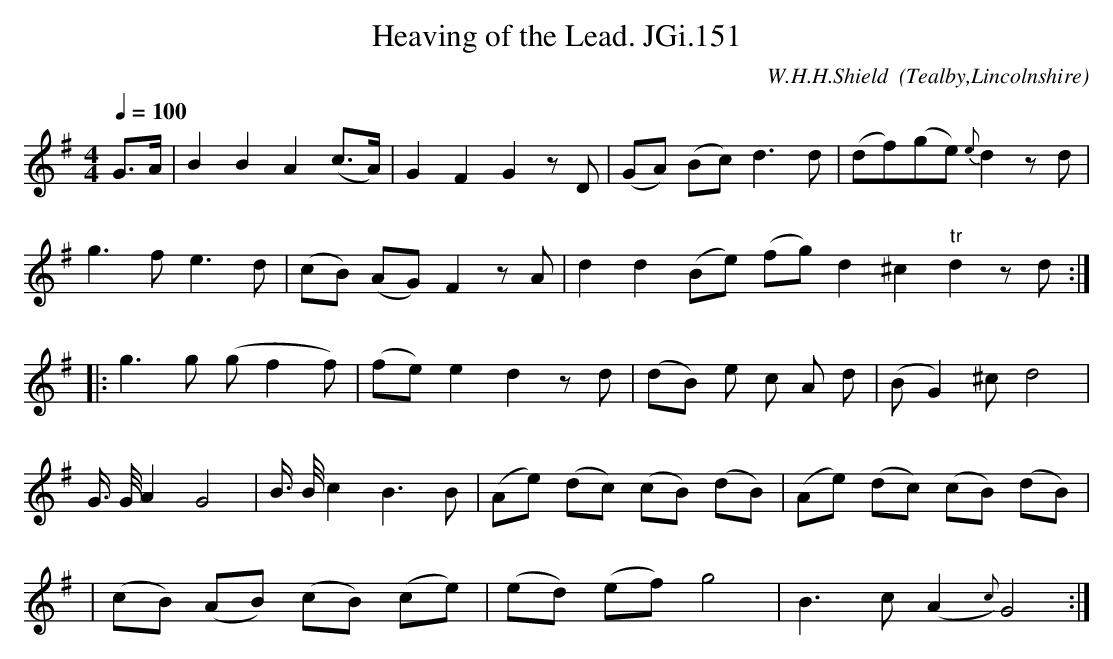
X:1
T:Heaving of the Lead. JGi.151
C:W.H.H.Shield
L:1/8
M:4/4
O:Tealby,Lincolnshire
Q:1/4=100
K:G
G>A|B2B2A2(c>A)|G2F2G2zD|(GA) (Bc)d3d|(df)(ge){e}d2zd|
g3fe3d|(cB) (AG)F2zA|d2d2(Be) (fg)d2^c2"tr"d2zd:|
|:g3g (gf2f)|(fe)e2d2zd|(dB) e c A d|(BG2)^cd4|
G/ >G/ A2G4|B/ >B/ c2B3B|(Ae) (dc) (cB) (dB)|(Ae) (dc) (cB) (dB)|
|(cB) (AB) (cB) (ce)|(ed) (ef)g4|B3c(A2{c})G4:|
